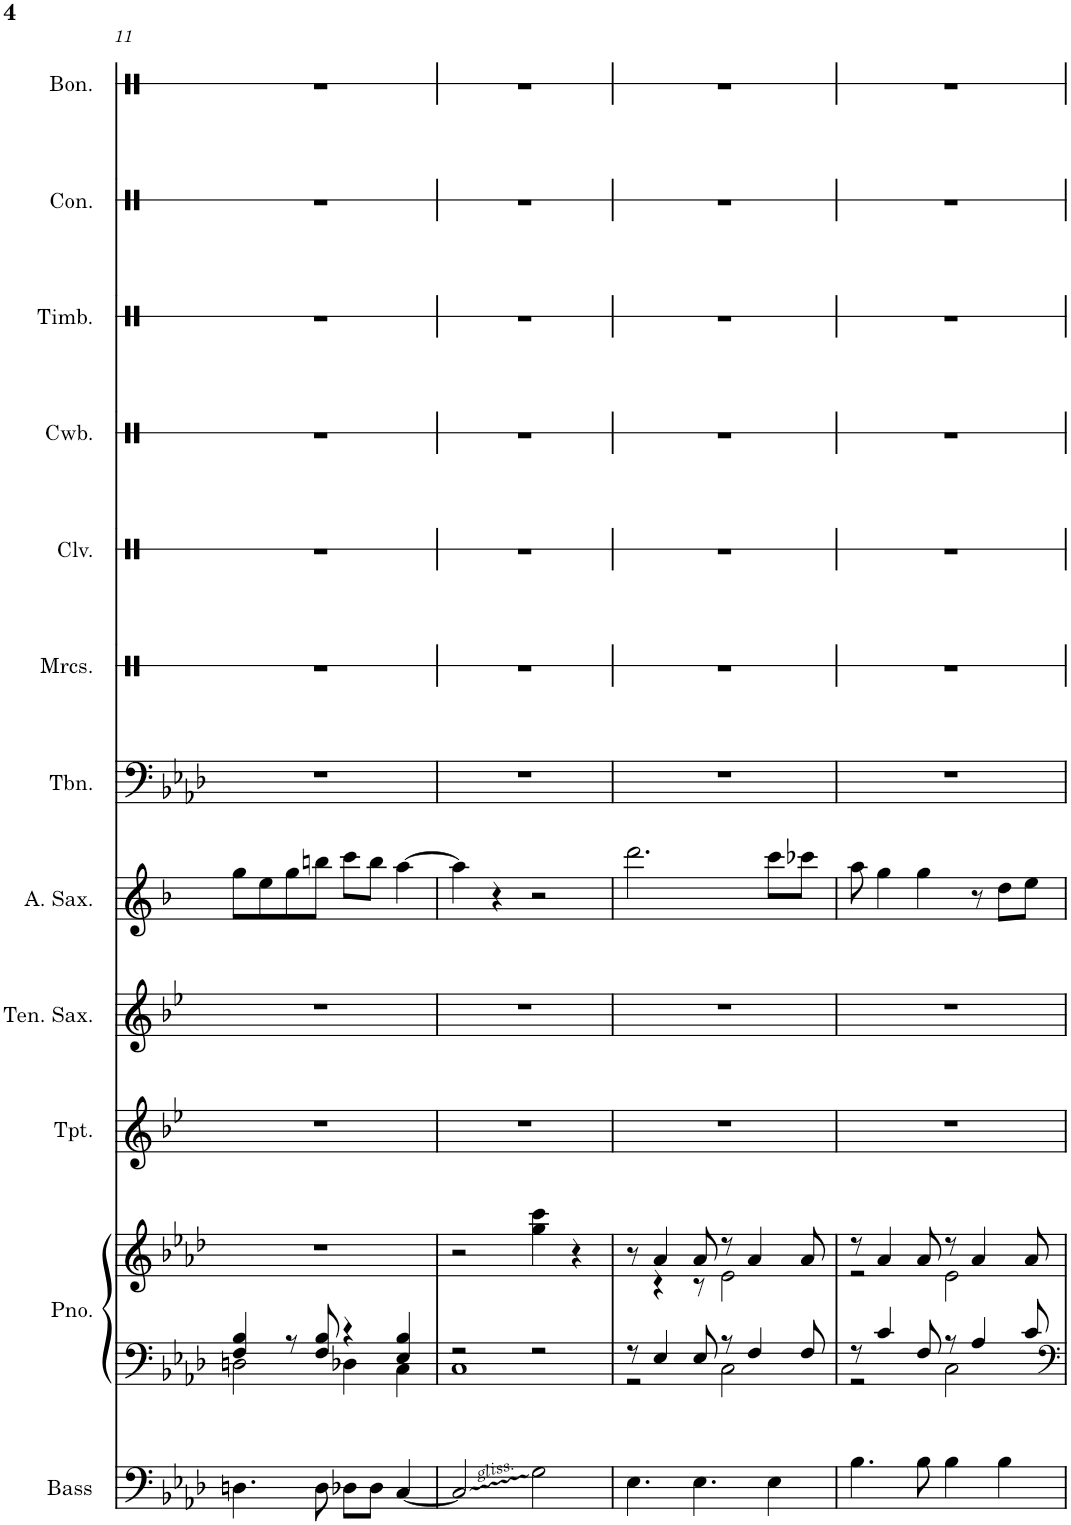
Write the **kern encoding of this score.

**kern	**kern	**kern	**kern	**kern	**kern	**kern	**kern	**kern	**kern	**kern	**kern	**kern
*part12	*part11	*part11	*part10	*part9	*part8	*part7	*part6	*part5	*part4	*part3	*part2	*part1
*staff13	*staff12	*staff11	*staff10	*staff9	*staff8	*staff7	*staff6	*staff5	*staff4	*staff3	*staff2	*staff1
*I"4-string Bass Guitar	*I"Piano	*	*I"Trumpet in Bb	*I"Tenor Saxophone	*I"Alto Saxophone	*I"Trombone	*I"Maracas	*I"Claves	*I"Cowbell	*I"Timbales	*I"Congas	*I"Bongos
*I'Bass	*I'Pno.	*	*I'Tpt.	*I'Ten. Sax.	*I'A. Sax.	*I'Tbn.	*I'Mrcs.	*I'Clv.	*I'Cwb.	*I'Timb.	*I'Con.	*I'Bon.
!!LO:PB:g=z
*clefF4	*clefF4	*clefG2	*clefG2	*clefG2	*clefG2	*clefF4	*clefX	*clefX	*clefX	*clefX	*clefX	*clefX
*Trd7c12	*	*	*Trd1c2	*Trd8c14	*Trd5c9	*	*	*	*	*	*	*
*k[b-e-a-d-]	*k[b-e-a-d-]	*k[b-e-a-d-]	*k[b-e-]	*k[b-e-]	*k[b-]	*k[b-e-a-d-]	*k[]	*k[]	*k[]	*k[]	*k[]	*k[]
*M4/4	*M4/4	*M4/4	*M4/4	*M4/4	*M4/4	*M4/4	*M4/4	*M4/4	*M4/4	*M4/4	*M4/4	*M4/4
=11	=11	=11	=11	=11	=11	=11	=11	=11	=11	=11	=11	=11
*	*^	*	*	*	*	*	*	*	*	*	*	*
4.Dn\	4F/ 4B-/	2Dn\	1r	1r	1r	8gg\L	1r	1r	1r	1r	1r	1r	1r
.	.	.	.	.	.	8ee\	.	.	.	.	.	.	.
.	8r	.	.	.	.	8gg\	.	.	.	.	.	.	.
8D\	8F/ 8B-/	.	.	.	.	8bbn\J	.	.	.	.	.	.	.
8D-X\L	4r	4D-X\	.	.	.	8ccc\L	.	.	.	.	.	.	.
8D-\J	.	.	.	.	.	8bb\J	.	.	.	.	.	.	.
[4C/	4E-/ 4B-/	4C\	.	.	.	[4aa\	.	.	.	.	.	.	.
=12	=12	=12	=12	=12	=12	=12	=12	=12	=12	=12	=12	=12	=12
2C/]	2r	1C	2r	1r	1r	4aa\]	1r	1r	1r	1r	1r	1r	1r
.	.	.	.	.	.	4r	.	.	.	.	.	.	.
2G\	2r	.	4gg\ 4ccc\	.	.	2r	.	.	.	.	.	.	.
.	.	.	4r	.	.	.	.	.	.	.	.	.	.
=13	=13	=13	=13	=13	=13	=13	=13	=13	=13	=13	=13	=13	=13
*	*	*	*^	*	*	*	*	*	*	*	*	*	*
4.E-\	8r	2r	8r	8ryy	1r	1r	2.ddd\	1r	1r	1r	1r	1r	1r	1r
.	4E-/	.	4a-/	4r	.	.	.	.	.	.	.	.	.	.
4.E-\	8E-/	.	8a-/	8r	.	.	.	.	.	.	.	.	.	.
.	8r	2C\	8r	2e-\	.	.	.	.	.	.	.	.	.	.
.	4F/	.	4a-/	.	.	.	.	.	.	.	.	.	.	.
4E-\	.	.	.	.	.	.	8ccc\L	.	.	.	.	.	.	.
.	8F/	.	8a-/	.	.	.	8ccc-X\J	.	.	.	.	.	.	.
=14	=14	=14	=14	=14	=14	=14	=14	=14	=14	=14	=14	=14	=14	=14
4.B-\	8r	2r	8r	2r	1r	1r	8aa\	1r	1r	1r	1r	1r	1r	1r
.	4c/	.	4a-/	.	.	.	4gg\	.	.	.	.	.	.	.
8B-\	8F/	.	8a-/	.	.	.	4gg\	.	.	.	.	.	.	.
4B-\	8r	2C\	8r	2e-\	.	.	.	.	.	.	.	.	.	.
.	4A-/	.	4a-/	.	.	.	8r	.	.	.	.	.	.	.
4B-\	.	.	.	.	.	.	8dd\L	.	.	.	.	.	.	.
.	8c/	.	8a-/	.	.	.	8ee\J	.	.	.	.	.	.	.
*	*v	*v	*	*	*	*	*	*	*	*	*	*	*	*
*	*	*v	*v	*	*	*	*	*	*	*	*	*	*
=	=	=	=	=	=	=	=	=	=	=	=	=
*-	*-	*-	*-	*-	*-	*-	*-	*-	*-	*-	*-	*-
